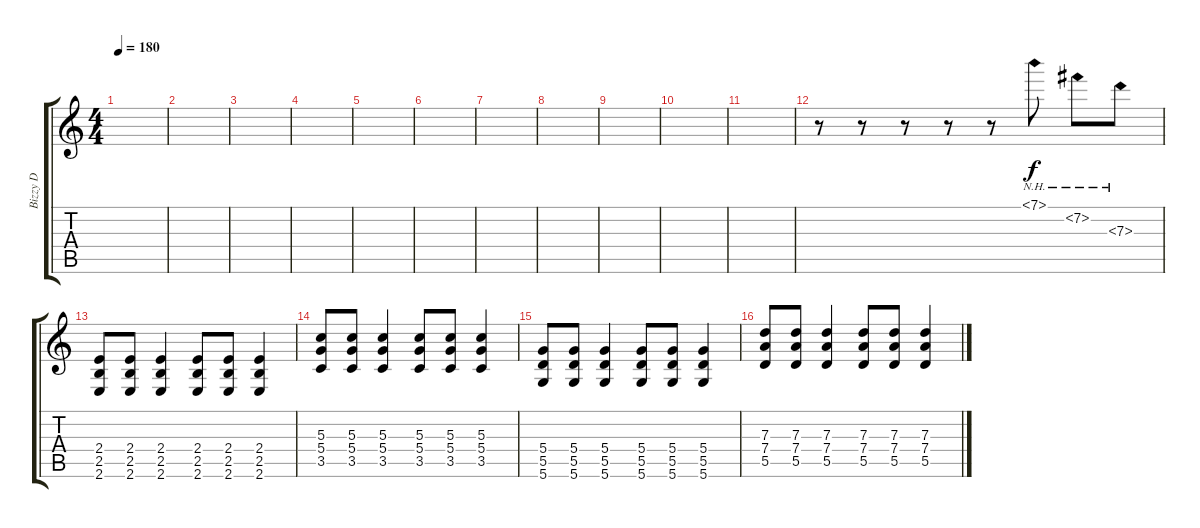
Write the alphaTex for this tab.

\track ("Bizzy D" "Bizzy D") {instrument distortionguitar}
\staff {score tabs}
\tuning (E4 B3 G3 D3 A2 D2) {hide}
\ts (4 4)
\tempo 180
\clef g2
\ks c
|
|
|
|
|
|
|
|
|
|
|
r.8 r.8 r.8 r.8 r.8 7.1{nh}.8 7.2{nh}.8 7.3{nh}.8 |
(2.4 2.5 2.6).8 (2.4 2.5 2.6).8 (2.4 2.5 2.6).4 (2.4 2.5 2.6).8 (2.4 2.5 2.6).8 (2.4 2.5 2.6).4 |
(5.3 5.4 3.5).8 (5.3 5.4 3.5).8 (5.3 5.4 3.5).4 (5.3 5.4 3.5).8 (5.3 5.4 3.5).8 (5.3 5.4 3.5).4 |
(5.4 5.5 5.6).8 (5.4 5.5 5.6).8 (5.4 5.5 5.6).4 (5.4 5.5 5.6).8 (5.4 5.5 5.6).8 (5.4 5.5 5.6).4 |
(7.3 7.4 5.5).8 (7.3 7.4 5.5).8 (7.3 7.4 5.5).4 (7.3 7.4 5.5).8 (7.3 7.4 5.5).8 (7.3 7.4 5.5).4
